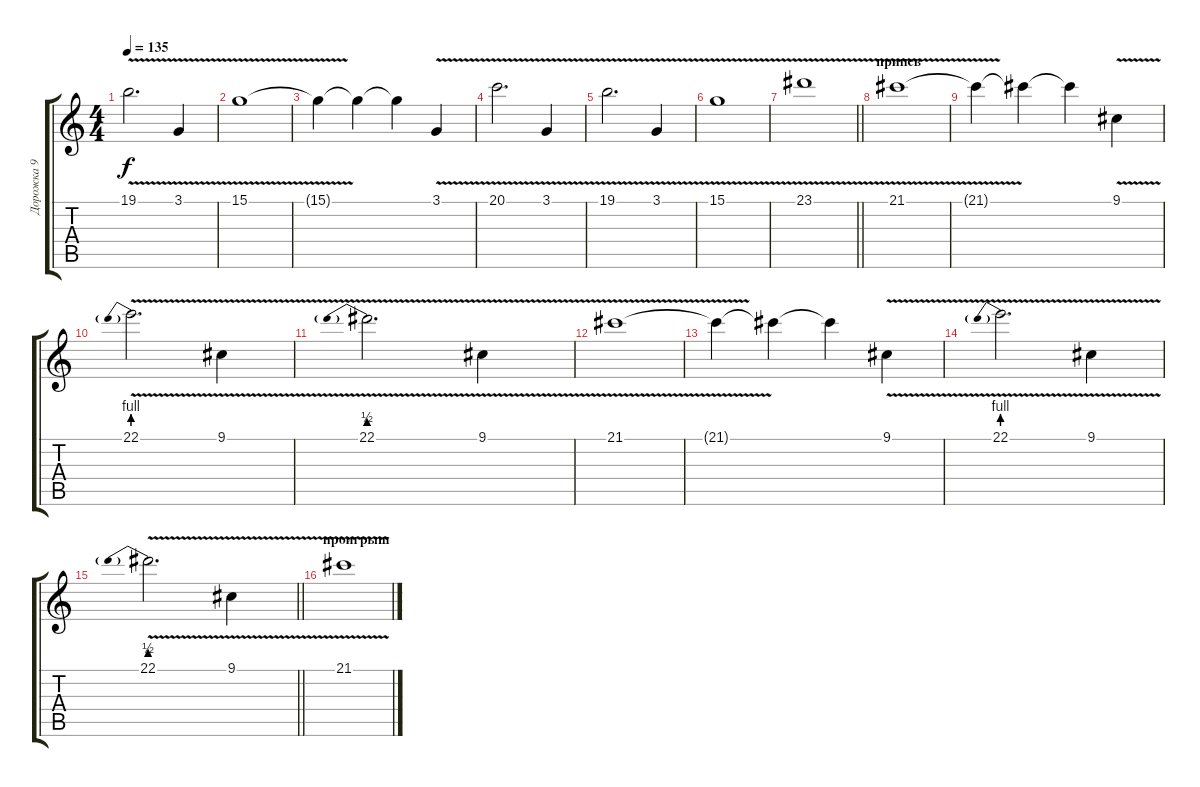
\track ("Дорожка 9" "Дорожка 9") {instrument lead1square}
\staff {score tabs}
\tuning (E4 B3 G3 D3 A2 E2) {hide}
\ts (4 4)
\tempo 135
\clef g2
\ks c
19.1{v}.2{d dy f} 3.1{v}.4 |
15.1{v}.1 |
15.1{t}.4 15.1{t}.4 15.1{t}.4 3.1{v}.4 |
20.1{v}.2{d} 3.1{v}.4 |
19.1{v}.2{d} 3.1{v}.4 |
15.1{v}.1 |
\barLineRight lightlight
23.1{v}.1 |
\section ("" "припев")
21.1{v}.1 |
21.1{t}.4 21.1{t}.4 21.1{t}.4 9.1{v}.4 |
22.1{be (prebend 0 4 60 4) v}.2{d} 9.1{v}.4 |
22.1{be (prebend 0 2 60 2) v}.2{d} 9.1{v}.4 |
21.1{v}.1 |
21.1{t}.4 21.1{t}.4 21.1{t}.4 9.1{v}.4 |
22.1{be (prebend 0 4 60 4) v}.2{d} 9.1{v}.4 |
\barLineRight lightlight
22.1{be (prebend 0 2 60 2) v}.2{d} 9.1{v}.4 |
\section ("" "проигрыш")
21.1{v}.1
